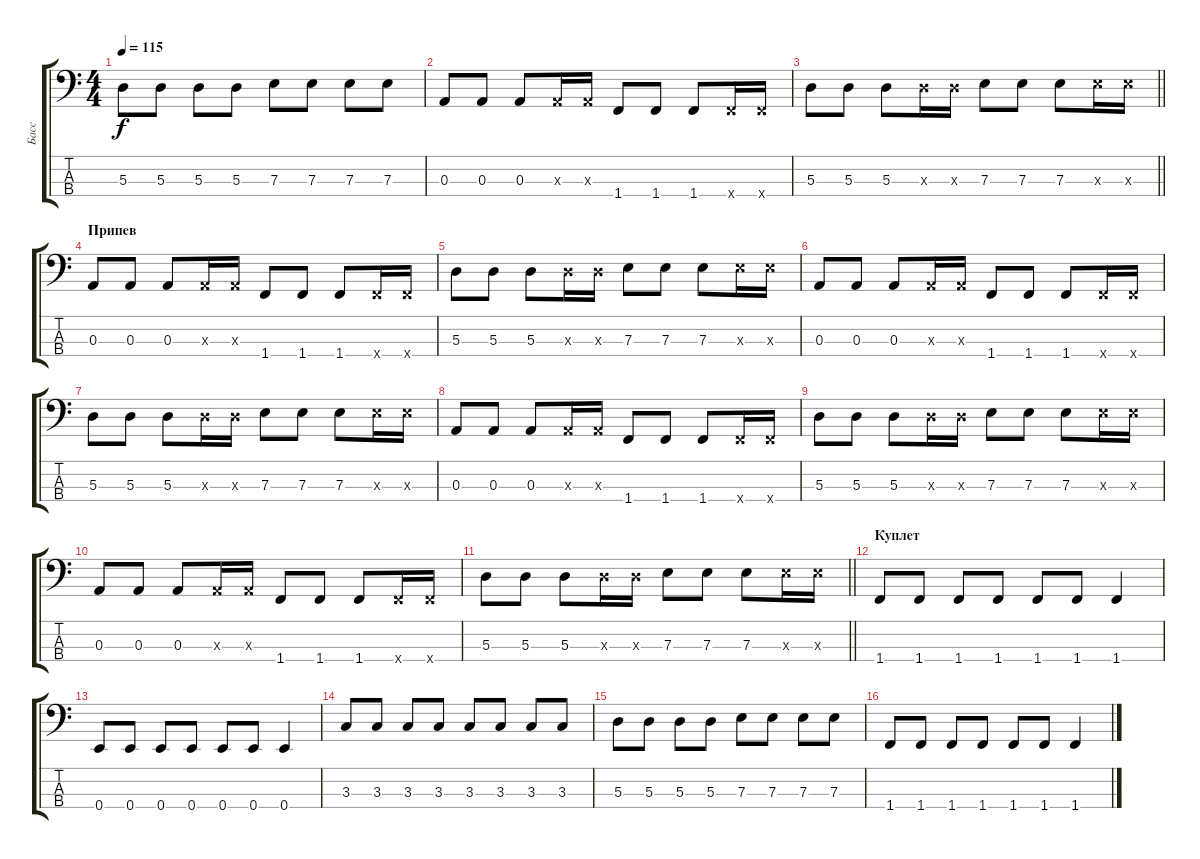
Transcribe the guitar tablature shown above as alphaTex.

\track ("Басс" "Басс") {instrument electricbassfinger}
\staff {score tabs}
\tuning (G2 D2 A1 E1) {hide}
\ts (4 4)
\tempo 115
\clef f4
\ks c
5.3.8{dy f} 5.3.8 5.3.8 5.3.8 7.3.8 7.3.8 7.3.8 7.3.8 |
0.3.8 0.3.8 0.3.8 0.3{x}.16 0.3{x}.16 1.4.8 1.4.8 1.4.8 1.4{x}.16 1.4{x}.16 |
\barLineRight lightlight
5.3.8 5.3.8 5.3.8 5.3{x}.16 5.3{x}.16 7.3.8 7.3.8 7.3.8 7.3{x}.16 7.3{x}.16 |
\section ("" "Припев")
0.3.8 0.3.8 0.3.8 0.3{x}.16 0.3{x}.16 1.4.8 1.4.8 1.4.8 1.4{x}.16 1.4{x}.16 |
5.3.8 5.3.8 5.3.8 5.3{x}.16 5.3{x}.16 7.3.8 7.3.8 7.3.8 7.3{x}.16 7.3{x}.16 |
0.3.8 0.3.8 0.3.8 0.3{x}.16 0.3{x}.16 1.4.8 1.4.8 1.4.8 1.4{x}.16 1.4{x}.16 |
5.3.8 5.3.8 5.3.8 5.3{x}.16 5.3{x}.16 7.3.8 7.3.8 7.3.8 7.3{x}.16 7.3{x}.16 |
0.3.8 0.3.8 0.3.8 0.3{x}.16 0.3{x}.16 1.4.8 1.4.8 1.4.8 1.4{x}.16 1.4{x}.16 |
5.3.8 5.3.8 5.3.8 5.3{x}.16 5.3{x}.16 7.3.8 7.3.8 7.3.8 7.3{x}.16 7.3{x}.16 |
0.3.8 0.3.8 0.3.8 0.3{x}.16 0.3{x}.16 1.4.8 1.4.8 1.4.8 1.4{x}.16 1.4{x}.16 |
\barLineRight lightlight
5.3.8 5.3.8 5.3.8 5.3{x}.16 5.3{x}.16 7.3.8 7.3.8 7.3.8 7.3{x}.16 7.3{x}.16 |
\section ("" "Куплет")
1.4.8 1.4.8 1.4.8 1.4.8 1.4.8 1.4.8 1.4.4 |
0.4.8 0.4.8 0.4.8 0.4.8 0.4.8 0.4.8 0.4.4 |
3.3.8 3.3.8 3.3.8 3.3.8 3.3.8 3.3.8 3.3.8 3.3.8 |
5.3.8 5.3.8 5.3.8 5.3.8 7.3.8 7.3.8 7.3.8 7.3.8 |
1.4.8 1.4.8 1.4.8 1.4.8 1.4.8 1.4.8 1.4.4
